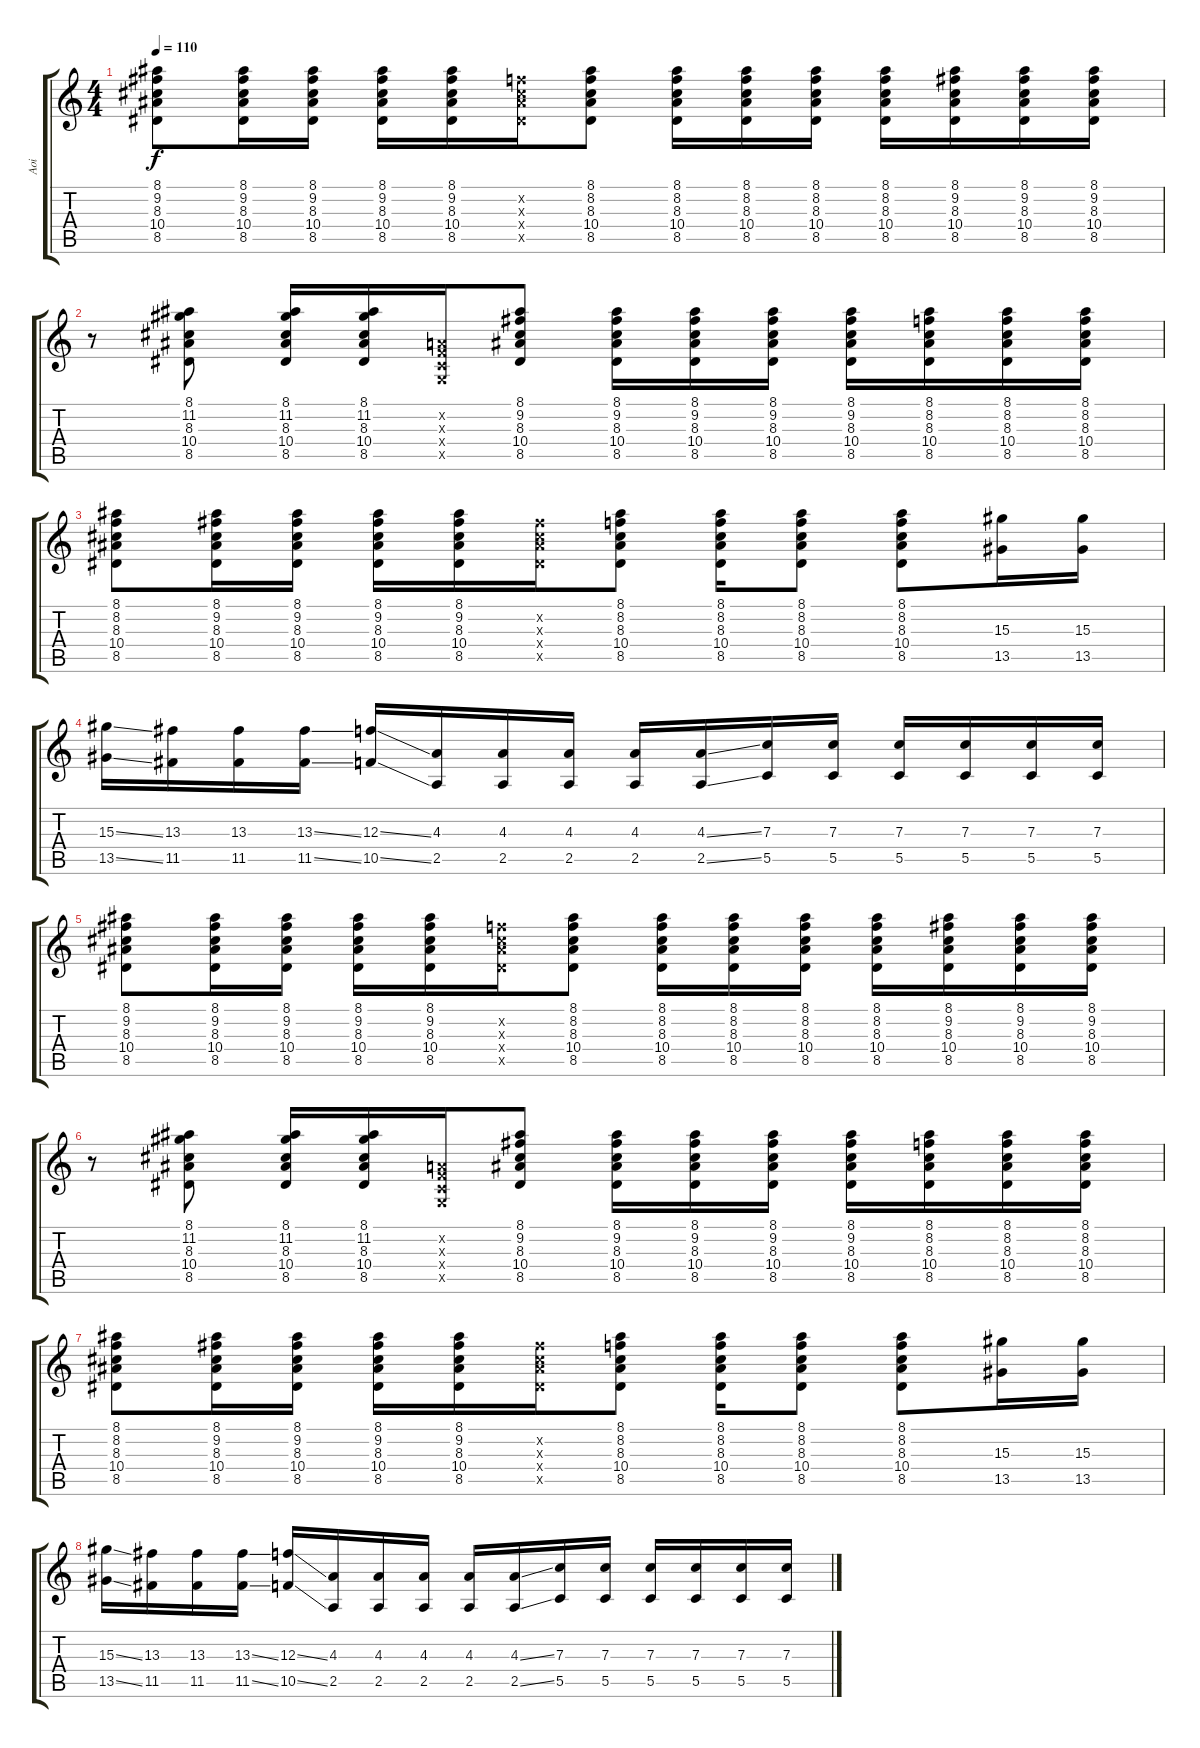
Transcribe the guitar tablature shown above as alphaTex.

\track ("Aoi" "Aoi") {instrument overdrivenguitar}
\staff {score tabs}
\tuning (D4 A3 F3 C3 G2 D2) {hide}
\ts (4 4)
\tempo 110
\clef g2
\ks c
(8.1 9.2 8.3 10.4 8.5).8{dy f} (8.1 9.2 8.3 10.4 8.5).16 (8.1 9.2 8.3 10.4 8.5).16 (8.1 9.2 8.3 10.4 8.5).16 (8.1 9.2 8.3 10.4 8.5).16 (8.2{x} 8.3{x} 10.4{x} 8.5{x}).16 (8.1 8.2 8.3 10.4 8.5).8 (8.1 8.2 8.3 10.4 8.5).16 (8.1 8.2 8.3 10.4 8.5).16 (8.1 8.2 8.3 10.4 8.5).16 (8.1 8.2 8.3 10.4 8.5).16 (8.1 9.2 8.3 10.4 8.5).16 (8.1 9.2 8.3 10.4 8.5).16 (8.1 9.2 8.3 10.4 8.5).16 |
r.8 (8.1 11.2 8.3 10.4 8.5).8 (8.1 11.2 8.3 10.4 8.5).16 (8.1 11.2 8.3 10.4 8.5).16 (0.2{x} 0.3{x} 0.4{x} 0.5{x}).16 (8.1 9.2 8.3 10.4 8.5).8 (8.1 9.2 8.3 10.4 8.5).16 (8.1 9.2 8.3 10.4 8.5).16 (8.1 9.2 8.3 10.4 8.5).16 (8.1 9.2 8.3 10.4 8.5).16 (8.1 8.2 8.3 10.4 8.5).16 (8.1 8.2 8.3 10.4 8.5).16 (8.1 8.2 8.3 10.4 8.5).16 |
(8.1 8.2 8.3 10.4 8.5).8 (8.1 9.2 8.3 10.4 8.5).16 (8.1 9.2 8.3 10.4 8.5).16 (8.1 9.2 8.3 10.4 8.5).16 (8.1 9.2 8.3 10.4 8.5).16 (9.2{x} 8.3{x} 10.4{x} 8.5{x}).16 (8.1 8.2 8.3 10.4 8.5).8 (8.1 8.2 8.3 10.4 8.5).16 (8.1 8.2 8.3 10.4 8.5).8 (8.1 8.2 8.3 10.4 8.5).8 (15.3 13.5).16 (15.3 13.5).16 |
(15.3{ss} 13.5{ss}).16 (13.3 11.5).16 (13.3 11.5).16 (13.3{ss} 11.5{ss}).16 (12.3{ss} 10.5{ss}).16 (4.3 2.5).16 (4.3 2.5).16 (4.3 2.5).16 (4.3 2.5).16 (4.3{ss} 2.5{ss}).16 (7.3 5.5).16 (7.3 5.5).16 (7.3 5.5).16 (7.3 5.5).16 (7.3 5.5).16 (7.3 5.5).16 |
(8.1 9.2 8.3 10.4 8.5).8 (8.1 9.2 8.3 10.4 8.5).16 (8.1 9.2 8.3 10.4 8.5).16 (8.1 9.2 8.3 10.4 8.5).16 (8.1 9.2 8.3 10.4 8.5).16 (8.2{x} 8.3{x} 10.4{x} 8.5{x}).16 (8.1 8.2 8.3 10.4 8.5).8 (8.1 8.2 8.3 10.4 8.5).16 (8.1 8.2 8.3 10.4 8.5).16 (8.1 8.2 8.3 10.4 8.5).16 (8.1 8.2 8.3 10.4 8.5).16 (8.1 9.2 8.3 10.4 8.5).16 (8.1 9.2 8.3 10.4 8.5).16 (8.1 9.2 8.3 10.4 8.5).16 |
r.8 (8.1 11.2 8.3 10.4 8.5).8 (8.1 11.2 8.3 10.4 8.5).16 (8.1 11.2 8.3 10.4 8.5).16 (0.2{x} 0.3{x} 0.4{x} 0.5{x}).16 (8.1 9.2 8.3 10.4 8.5).8 (8.1 9.2 8.3 10.4 8.5).16 (8.1 9.2 8.3 10.4 8.5).16 (8.1 9.2 8.3 10.4 8.5).16 (8.1 9.2 8.3 10.4 8.5).16 (8.1 8.2 8.3 10.4 8.5).16 (8.1 8.2 8.3 10.4 8.5).16 (8.1 8.2 8.3 10.4 8.5).16 |
(8.1 8.2 8.3 10.4 8.5).8 (8.1 9.2 8.3 10.4 8.5).16 (8.1 9.2 8.3 10.4 8.5).16 (8.1 9.2 8.3 10.4 8.5).16 (8.1 9.2 8.3 10.4 8.5).16 (9.2{x} 8.3{x} 10.4{x} 8.5{x}).16 (8.1 8.2 8.3 10.4 8.5).8 (8.1 8.2 8.3 10.4 8.5).16 (8.1 8.2 8.3 10.4 8.5).8 (8.1 8.2 8.3 10.4 8.5).8 (15.3 13.5).16 (15.3 13.5).16 |
(15.3{ss} 13.5{ss}).16 (13.3 11.5).16 (13.3 11.5).16 (13.3{ss} 11.5{ss}).16 (12.3{ss} 10.5{ss}).16 (4.3 2.5).16 (4.3 2.5).16 (4.3 2.5).16 (4.3 2.5).16 (4.3{ss} 2.5{ss}).16 (7.3 5.5).16 (7.3 5.5).16 (7.3 5.5).16 (7.3 5.5).16 (7.3 5.5).16 (7.3 5.5).16
